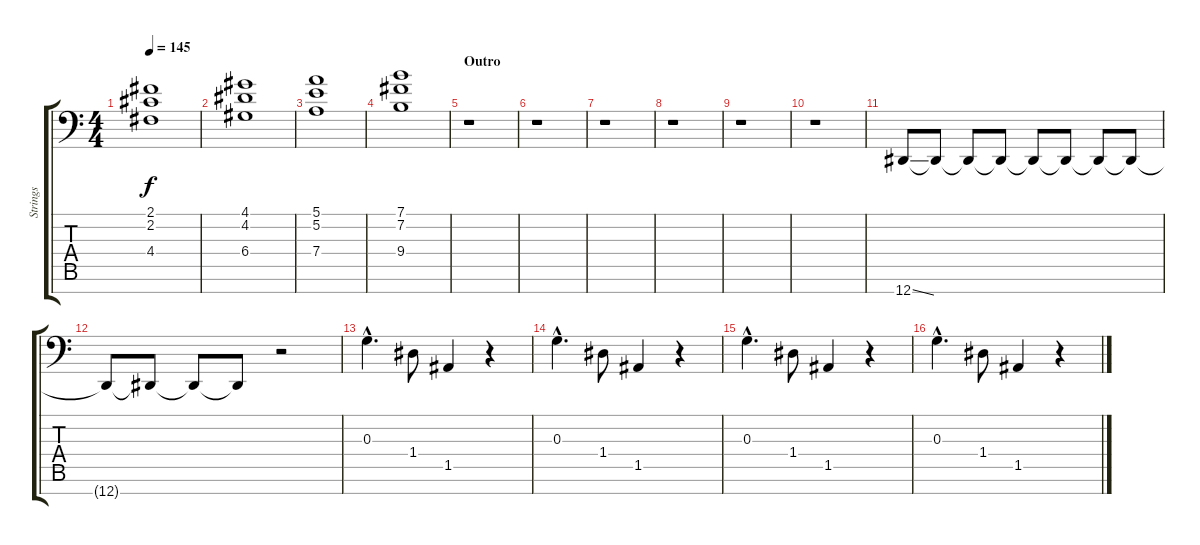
\track ("Strings" "Strings") {instrument stringensemble1}
\staff {score tabs}
\tuning (E4 B3 G3 D3 A2 E2 Eb1) {hide}
\ts (4 4)
\tempo 145
\clef f4
\ks c
(2.1 2.2 4.4).1{dy f} |
(4.1 4.2 6.4).1 |
(5.1 5.2 7.4).1 |
(7.1 7.2 9.4).1 |
\section ("" "Outro")
r.1 |
r.1 |
r.1 |
r.1 |
r.1 |
r.1 |
12.7{ss}.8{volume 16 instrument lead1square} 12.7{t}.8 12.7{t}.8 12.7{t}.8 12.7{t}.8 12.7{t}.8 12.7{t}.8 12.7{t}.8 |
12.7{t}.8 12.7{t}.8 12.7{t}.8 12.7{t}.8 r.2 |
0.3{hac}.4{d volume 14 instrument taikodrum} 1.4.8 1.5.4 r.4 |
0.3{hac}.4{d} 1.4.8 1.5.4 r.4 |
0.3{hac}.4{d} 1.4.8 1.5.4 r.4 |
0.3{hac}.4{d} 1.4.8 1.5.4 r.4
